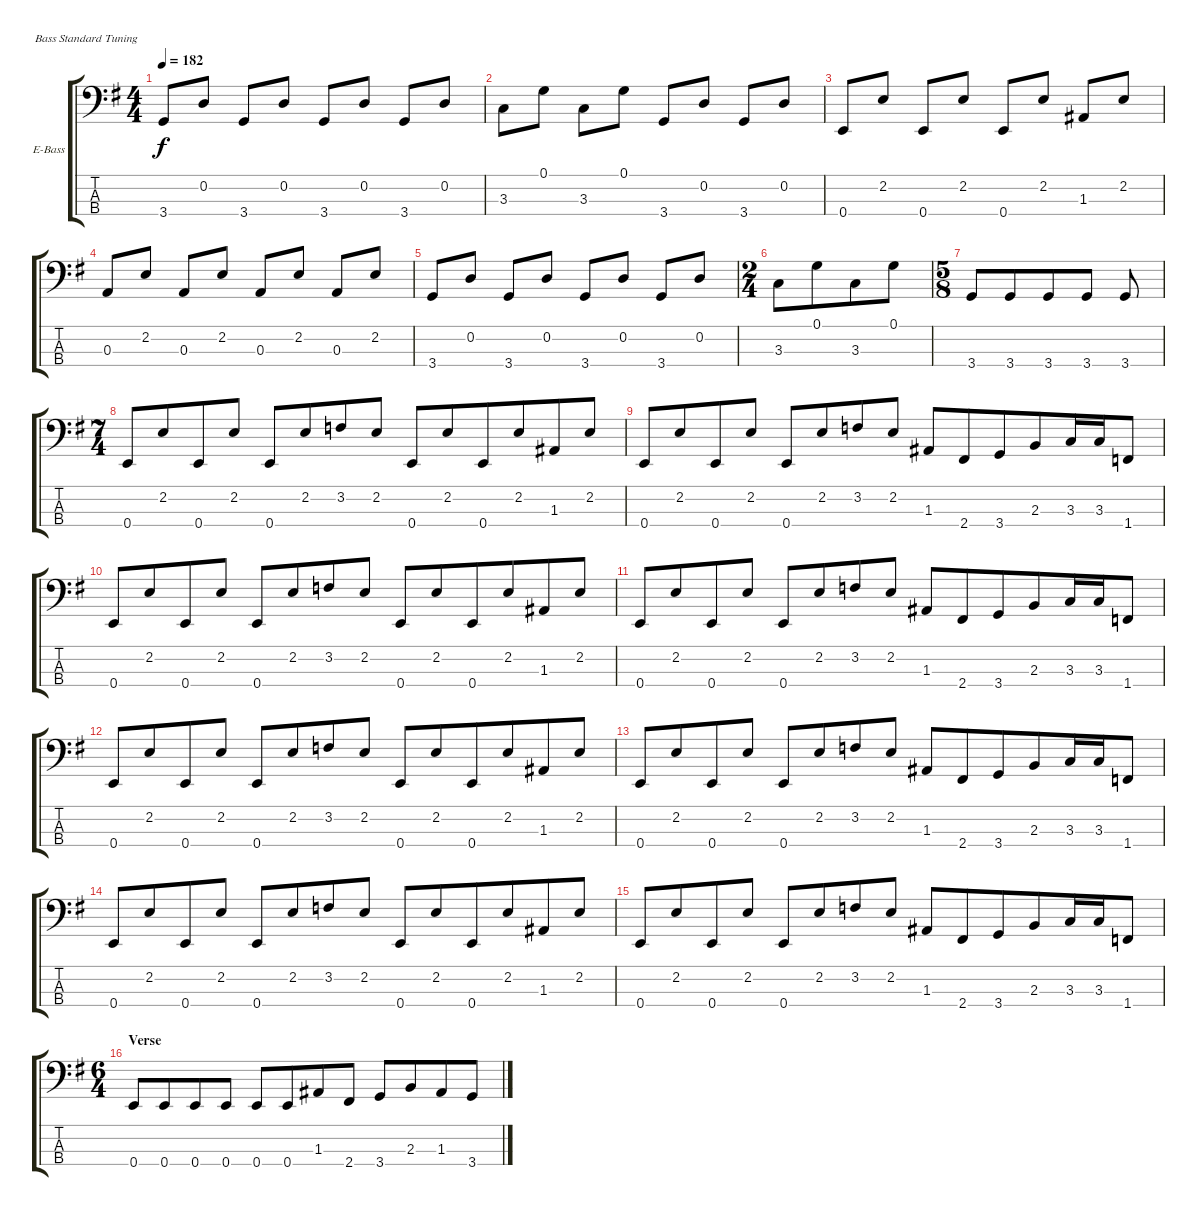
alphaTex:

\bracketExtendMode groupsimilarinstruments
\firstSystemTrackNameOrientation horizontal
\otherSystemsTrackNameOrientation horizontal
\track ("Bass" "E-Bass") {instrument electricbasspick}
\staff {score tabs}
\tuning (G2 D2 A1 E1)
\ts (4 4)
\tempo 182
\clef f4
\scale
1.05549
\ks g
3.4.8{dy f} 0.2.8 3.4.8 0.2.8 3.4.8 0.2.8 3.4.8 0.2.8 |
\scale
0.944515 3.3.8 0.1.8 3.3.8 0.1.8 3.4.8 0.2.8 3.4.8 0.2.8 |
\scale
1.05549 0.4.8 2.2.8 0.4.8 2.2.8 0.4.8 2.2.8 1.3.8 2.2.8 |
\scale
0.944515 0.3.8 2.2.8 0.3.8 2.2.8 0.3.8 2.2.8 0.3.8 2.2.8 |
\scale
1.05549 3.4.8 0.2.8 3.4.8 0.2.8 3.4.8 0.2.8 3.4.8 0.2.8 |
\ts (2 4)
\beaming (8 4 4)
\scale
0.944515 3.3.8 0.1.8 3.3.8 0.1.8 |
\ts (5 8)
\beaming (8 4 4)
\scale
1.08575 3.4.8 3.4.8 3.4.8 3.4.8 3.4.8 |
\ts (7 4)
\beaming (8 4 4 6)
\scale
0.91425 0.4.8 2.2.8 0.4.8 2.2.8 0.4.8 2.2.8 3.2.8 2.2.8 0.4.8 2.2.8 0.4.8 2.2.8 1.3.8 2.2.8 |
\scale
1.05549 0.4.8 2.2.8 0.4.8 2.2.8 0.4.8 2.2.8 3.2.8 2.2.8 1.3.8 2.4.8 3.4.8 2.3.8 3.3.16 3.3.16 1.4.8 |
\scale
0.944515 0.4.8 2.2.8 0.4.8 2.2.8 0.4.8 2.2.8 3.2.8 2.2.8 0.4.8 2.2.8 0.4.8 2.2.8 1.3.8 2.2.8 |
\scale
1.05549 0.4.8 2.2.8 0.4.8 2.2.8 0.4.8 2.2.8 3.2.8 2.2.8 1.3.8 2.4.8 3.4.8 2.3.8 3.3.16 3.3.16 1.4.8 |
\scale
0.944515 0.4.8 2.2.8 0.4.8 2.2.8 0.4.8 2.2.8 3.2.8 2.2.8 0.4.8 2.2.8 0.4.8 2.2.8 1.3.8 2.2.8 |
\scale
1.05549 0.4.8 2.2.8 0.4.8 2.2.8 0.4.8 2.2.8 3.2.8 2.2.8 1.3.8 2.4.8 3.4.8 2.3.8 3.3.16 3.3.16 1.4.8 |
\scale
0.944515 0.4.8 2.2.8 0.4.8 2.2.8 0.4.8 2.2.8 3.2.8 2.2.8 0.4.8 2.2.8 0.4.8 2.2.8 1.3.8 2.2.8 |
\scale
1.05549 0.4.8 2.2.8 0.4.8 2.2.8 0.4.8 2.2.8 3.2.8 2.2.8 1.3.8 2.4.8 3.4.8 2.3.8 3.3.16 3.3.16 1.4.8 |
\ts (6 4)
\beaming (8 4 4 6)
\section ("" "Verse")
\scale
0.944515 0.4.8 0.4.8 0.4.8 0.4.8 0.4.8 0.4.8 1.3.8 2.4.8 3.4.8 2.3.8 1.3.8 3.4.8
